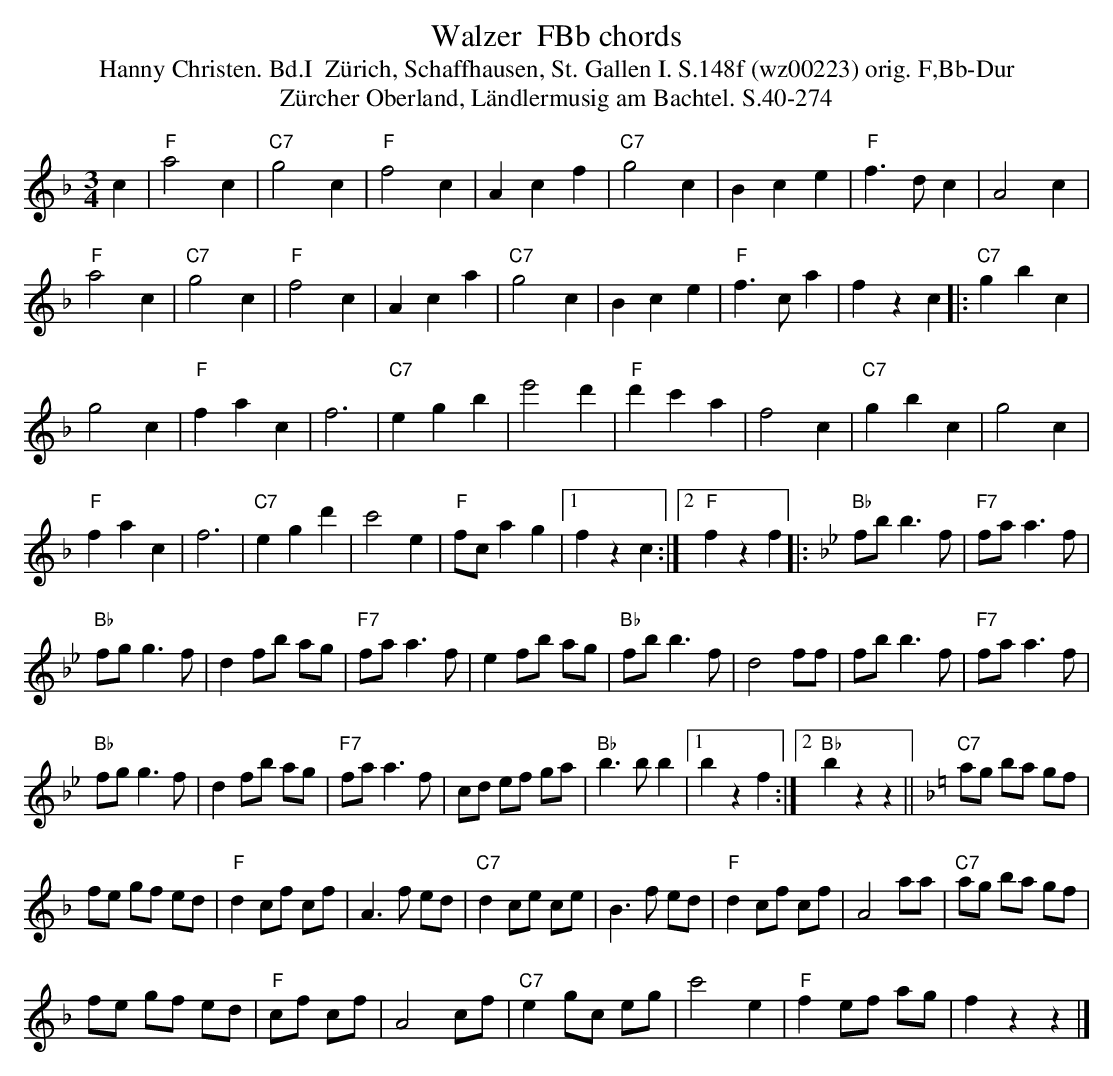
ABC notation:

X:1
T: Walzer  FBb chords
T:Hanny Christen. Bd.I  Z\"urich, Schaffhausen, St. Gallen I. S.148f (wz00223) orig. F,Bb-Dur
T: Z\"urcher Oberland, L\"andlermusig am Bachtel. S.40-274
M:3/4
L:1/4
K:F %%MIDI gchordon
c| "F"a2c | "C7"g2c | "F"f2c | Acf | "C7"g2c | Bce | "F"f>dc | A2c |
"F"a2c | "C7"g2c | "F"f2c | Aca | "C7"g2c | Bce | "F"f>ca | fzc |: "C7"gbc |
g2c | "F"fac | f3 | "C7"egb |  e'2d' | "F"d'c'a | f2c | "C7"gbc | g2c |
"F"fac | f3 | "C7"egd' | c'2e | "F"f/c/ag |1 fzc :|2 "F"fzf |:  [K:Bb]  [L:1/8] "Bb"fbb3f | "F7"faa3f |
"Bb"fgg3f | d2fb ag | "F7"fa a3f | e2fb ag | "Bb"fb b3f | d4ff | fbb3f | "F7"faa3f |
"Bb"fgg3f | d2 fb ag | "F7"faa3f | cd ef ga | "Bb"b3bb2 |1 b2z2f2 :|2 "Bb"b2z2z2 || [K:F] "C7"ag ba gf |
fe gf ed | "F"d2cf cf | A3f ed | "C7"d2 ce ce | B3f ed | "F"d2 cf cf | A4aa | "C7"ag ba gf |
fe gf ed | "F" cf cf | A4cf | "C7"e2 gc eg |  c'4e2 | "F"f2 ef ag | f2z2z2 |]
